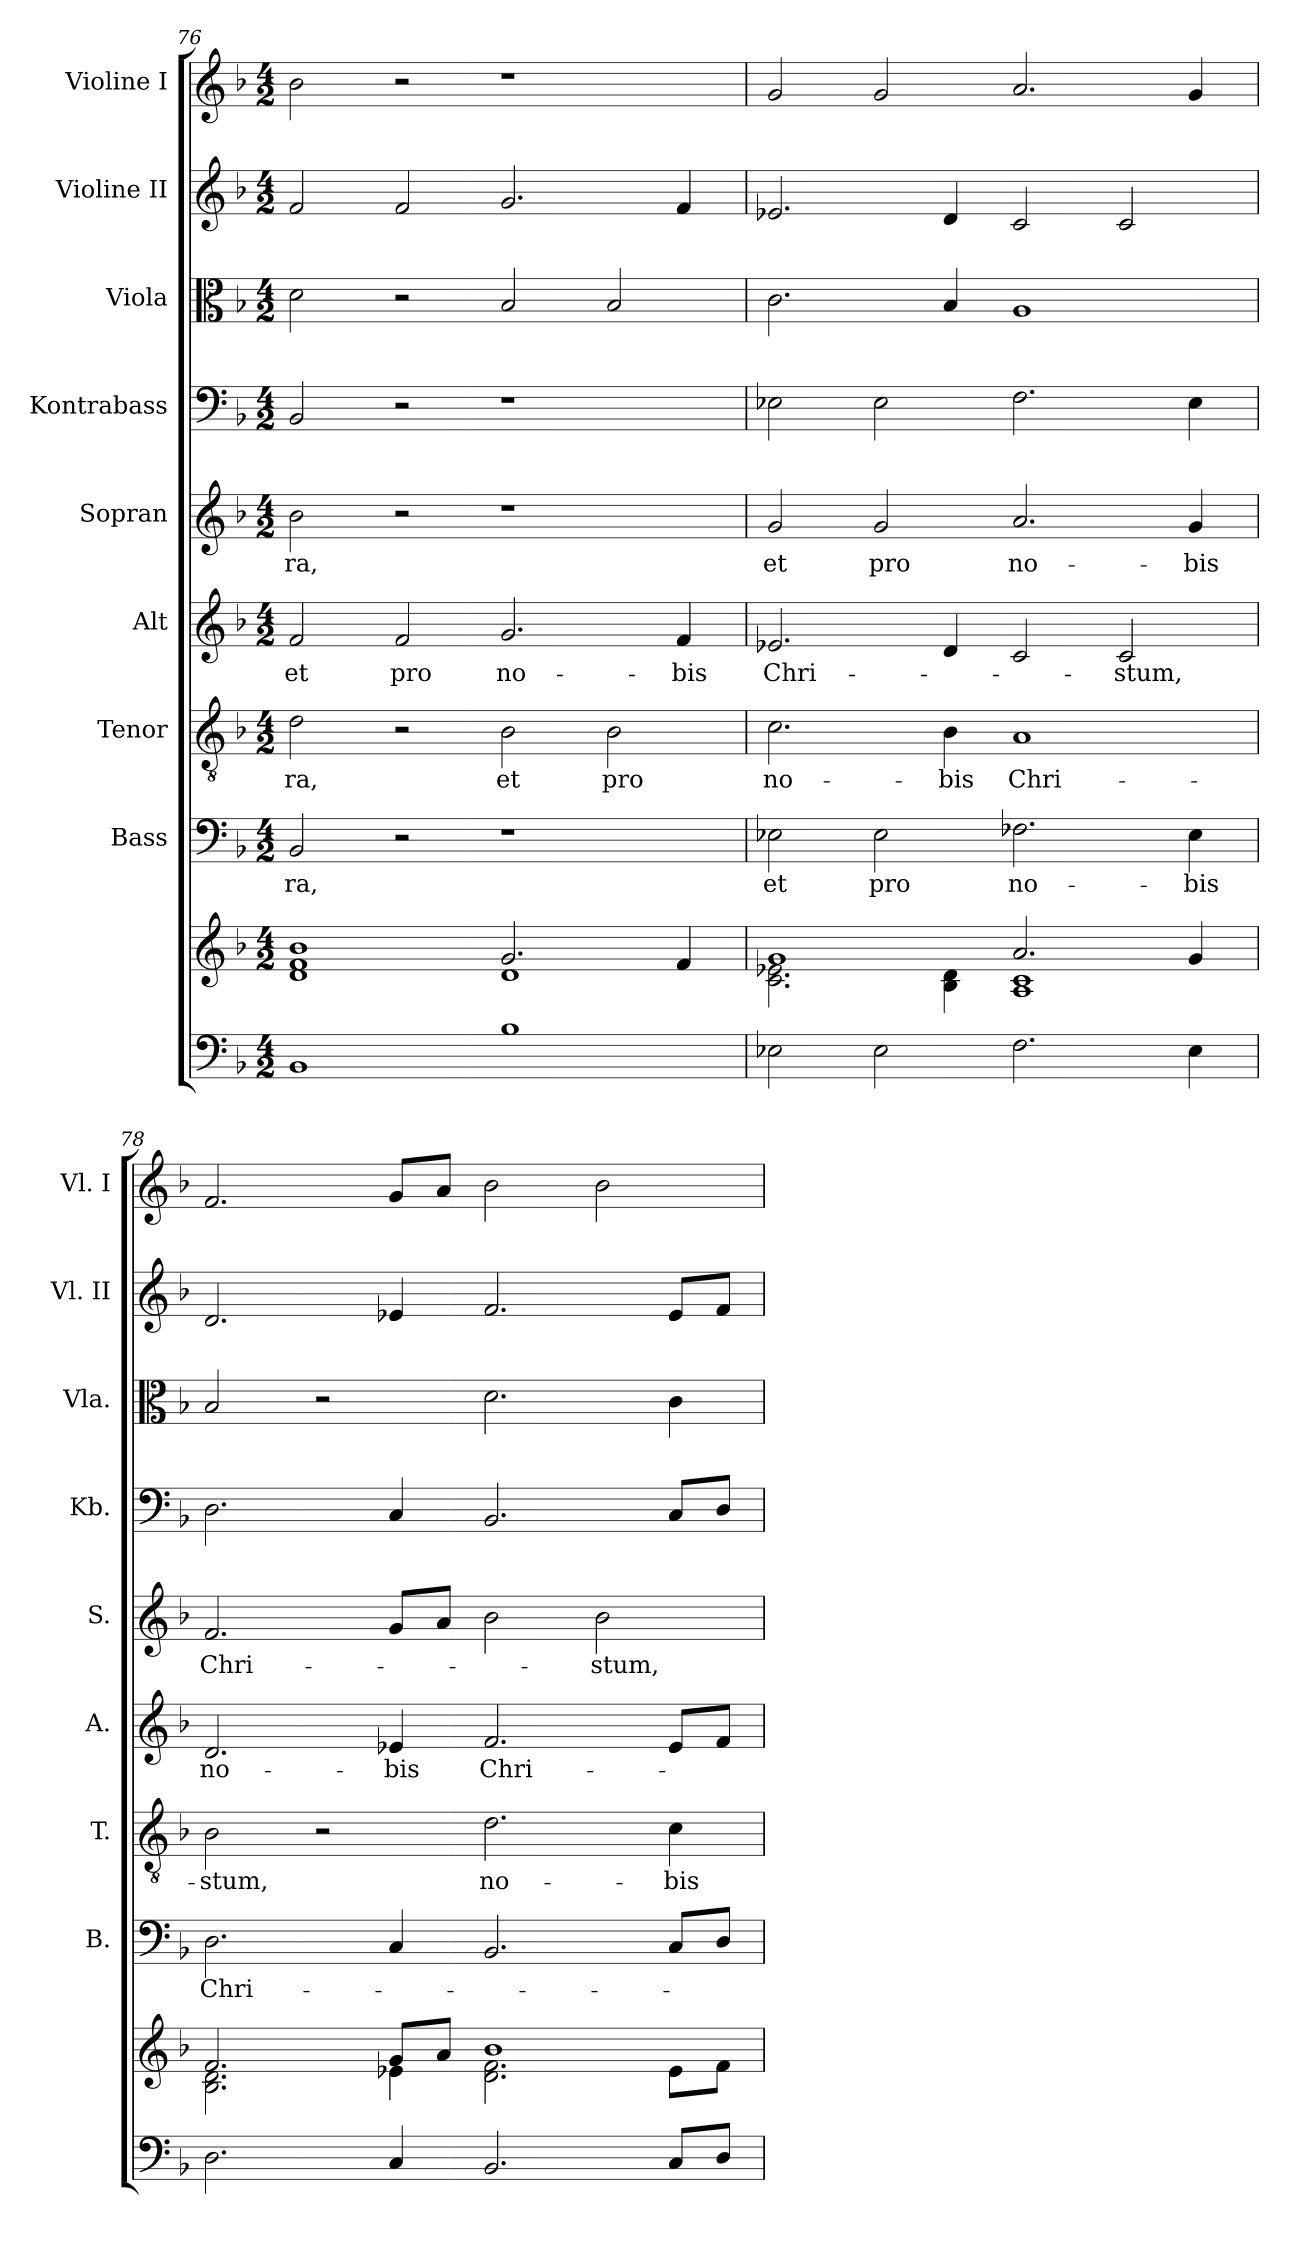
**kern	**kern	**kern	**text	**kern	**text	**kern	**text	**kern	**text	**kern	**kern	**kern	**kern
*part9	*part9	*part8	*part8	*part7	*part7	*part6	*part6	*part5	*part5	*part4	*part3	*part2	*part1
*staff10	*staff9	*staff8	*staff8	*staff7	*staff7	*staff6	*staff6	*staff5	*staff5	*staff4	*staff3	*staff2	*staff1
*	*	*I"Bass	*	*I"Tenor	*	*I"Alt	*	*I"Sopran	*	*I"Kontrabass	*I"Viola	*I"Violine II	*I"Violine I
*	*	*I'B.	*	*I'T.	*	*I'A.	*	*I'S.	*	*I'Kb.	*I'Vla.	*I'Vl. II	*I'Vl. I
!!LO:PB:g=z
*clefF4	*clefG2	*clefF4	*	*clefGv2	*	*clefG2	*	*clefG2	*	*clefF4	*clefC3	*clefG2	*clefG2
*	*	*	*	*	*	*	*	*	*	*ITrd7c12	*	*	*
*k[b-]	*k[b-]	*k[b-]	*	*k[b-]	*	*k[b-]	*	*k[b-]	*	*k[b-]	*k[b-]	*k[b-]	*k[b-]
*F:	*F:	*F:	*	*F:	*	*F:	*	*F:	*	*F:	*F:	*F:	*F:
*M4/2	*M4/2	*M4/2	*	*M4/2	*	*M4/2	*	*M4/2	*	*M4/2	*M4/2	*M4/2	*M4/2
=76	=76	=76	=76	=76	=76	=76	=76	=76	=76	=76	=76	=76	=76
*	*^	*	*	*	*	*	*	*	*	*	*	*	*
!	!	!	!	!LO:LY:b	!	!LO:LY:b	!	!LO:LY:b	!	!LO:LY:b	!	!	!	!
1BB-	1f 1b-	1d	2BB-/	-ra,	2d\	-ra,	2f/	et	2b-\	-ra,	2BBB-/	2d\	2f/	2b-\
!	!	!	!	!	!	!	!	!LO:LY:b	!	!	!	!	!	!
.	.	.	2r	.	2r	.	2f/	pro	2r	.	2r	2r	2f/	2r
!	!	!	!	!	!	!LO:LY:b	!	!LO:LY:b	!	!	!	!	!	!
1B-	2.g/	1d	1r	.	2B-\	et	2.g/	no-	1r	.	1r	2B-/	2.g/	1r
!	!	!	!	!	!	!LO:LY:b	!	!	!	!	!	!	!	!
.	.	.	.	.	2B-\	pro	.	.	.	.	.	2B-/	.	.
!	!	!	!	!	!	!	!	!LO:LY:b	!	!	!	!	!	!
.	4f/	.	.	.	.	.	4f/	-bis	.	.	.	.	4f/	.
=77	=77	=77	=77	=77	=77	=77	=77	=77	=77	=77	=77	=77	=77	=77
!	!	!	!	!LO:LY:b	!	!LO:LY:b	!	!LO:LY:b	!	!LO:LY:b	!	!	!	!
2E-X\	1g	2.c\ 2.e-X\	2E-X\	et	2.c\	no-	2.e-X/	Chri-	2g/	et	2EE-X\	2.c\	2.e-X/	2g/
!	!	!	!	!LO:LY:b	!	!	!	!	!	!LO:LY:b	!	!	!	!
2E-\	.	.	2E-\	pro	.	.	.	.	2g/	pro	2EE-\	.	.	2g/
!	!	!	!	!	!	!LO:LY:b	!	!	!	!	!	!	!	!
.	.	4B-\ 4d\	.	.	4B-\	-bis	4d/	.	.	.	.	4B-/	4d/	.
!	!	!	!	!LO:LY:b	!	!LO:LY:b	!	!	!	!LO:LY:b	!	!	!	!
2.F\	2.a/	1A 1c	2.F-X\	no-	1A	Chri-	2c/	.	2.a/	no-	2.FF\	1A	2c/	2.a/
!	!	!	!	!	!	!	!	!LO:LY:b	!	!	!	!	!	!
.	.	.	.	.	.	.	2c/	-stum,	.	.	.	.	2c/	.
!	!	!	!	!LO:LY:b	!	!	!	!	!	!LO:LY:b	!	!	!	!
4E-\	4g/	.	4E-\	-bis	.	.	.	.	4g/	-bis	4EE-\	.	.	4g/
=78	=78	=78	=78	=78	=78	=78	=78	=78	=78	=78	=78	=78	=78	=78
!	!	!	!	!LO:LY:b	!	!LO:LY:b	!	!LO:LY:b	!	!LO:LY:b	!	!	!	!
2.D\	2.f/	2.B-\ 2.d\	2.D\	Chri-	2B-\	-stum,	2.d/	no-	2.f/	Chri-	2.DD\	2B-/	2.d/	2.f/
.	.	.	.	.	2r	.	.	.	.	.	.	2r	.	.
!	!	!	!	!	!	!	!	!LO:LY:b	!	!	!	!	!	!
4C/	8g/L	4e-X\	4C/	.	.	.	4e-X/	-bis	8g/L	.	4CC/	.	4e-X/	8g/L
.	8a/J	.	.	.	.	.	.	.	8a/J	.	.	.	.	8a/J
!	!	!	!	!	!	!LO:LY:b	!	!LO:LY:b	!	!	!	!	!	!
2.BB-/	1b-	2.d\ 2.f\	2.BB-/	.	2.d\	no-	2.f/	Chri-	2b-\	.	2.BBB-/	2.d\	2.f/	2b-\
!	!	!	!	!	!	!	!	!	!	!LO:LY:b	!	!	!	!
.	.	.	.	.	.	.	.	.	2b-\	-stum,	.	.	.	2b-\
!	!	!	!	!	!	!LO:LY:b	!	!	!	!	!	!	!	!
8C/L	.	8e-\L	8C/L	.	4c\	-bis	8e-/L	.	.	.	8CC/L	4c\	8e-/L	.
8D/J	.	8f\J	8D/J	.	.	.	8f/J	.	.	.	8DD/J	.	8f/J	.
*	*v	*v	*	*	*	*	*	*	*	*	*	*	*	*
=	=	=	=	=	=	=	=	=	=	=	=	=	=
*-	*-	*-	*-	*-	*-	*-	*-	*-	*-	*-	*-	*-	*-
